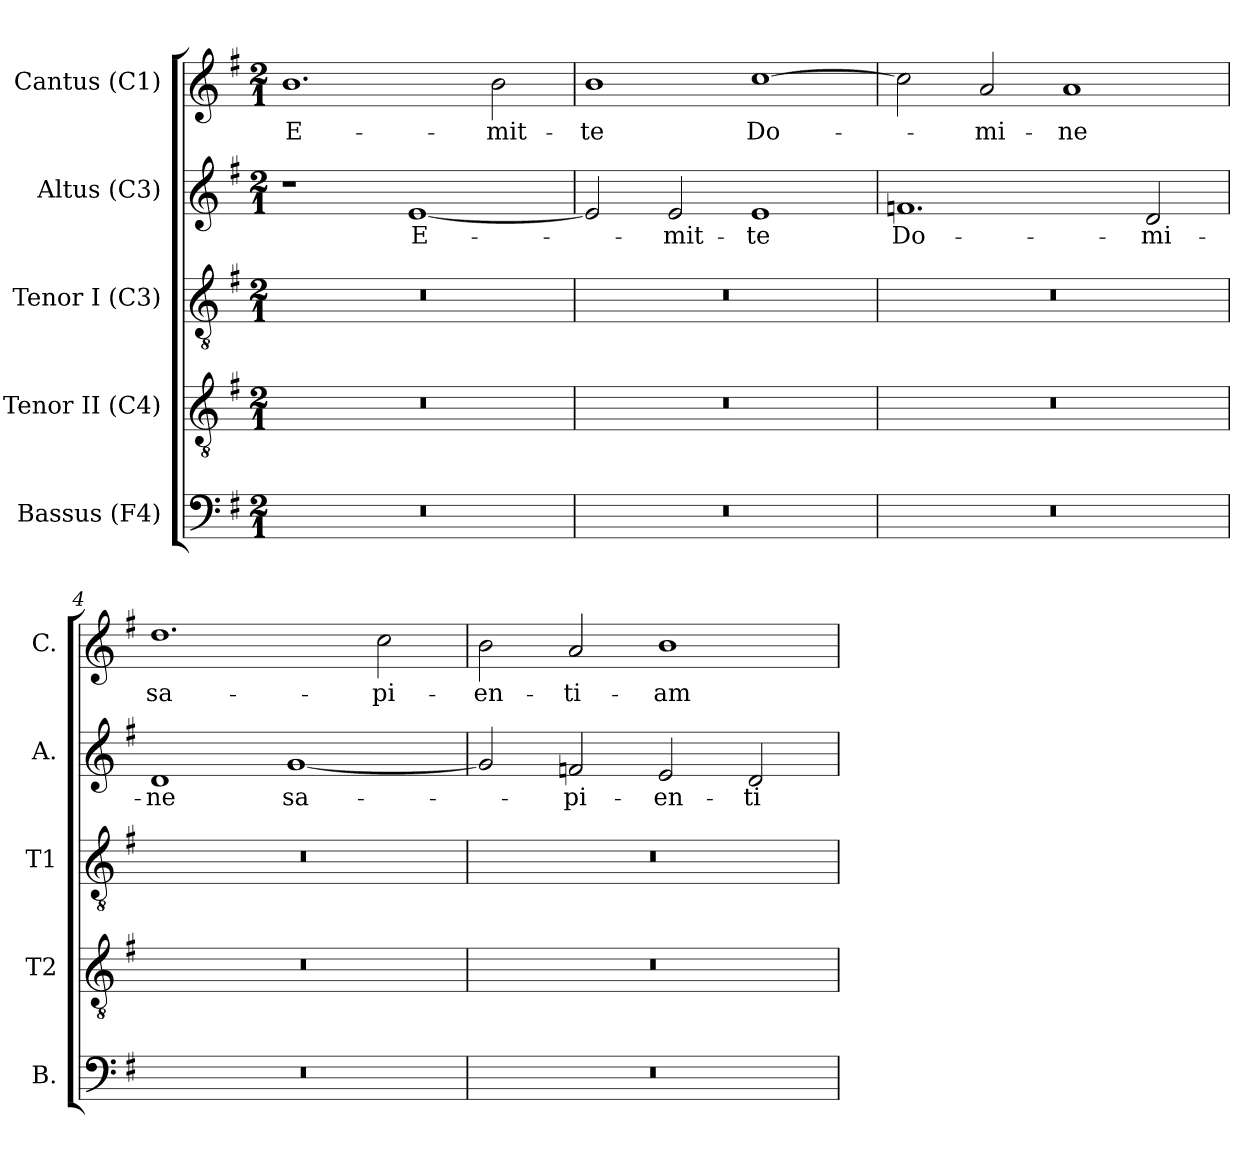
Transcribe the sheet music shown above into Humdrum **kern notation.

**kern	**kern	**kern	**kern	**text	**kern	**text
*part5	*part4	*part3	*part2	*part2	*part1	*part1
*staff5	*staff4	*staff3	*staff2	*staff2	*staff1	*staff1
*I"Bassus (F4)	*I"Tenor II (C4)	*I"Tenor I (C3)	*I"Altus (C3)	*	*I"Cantus (C1)	*
*I'B.	*I'T2	*I'T1	*I'A.	*	*I'C.	*
!!LO:PB:g=z
*clefF4	*clefGv2	*clefGv2	*clefG2	*	*clefG2	*
*	*	*ITrd7c12	*ITrd7c12	*	*	*
*k[f#]	*k[f#]	*k[f#]	*k[f#]	*	*k[f#]	*
*G:	*G:	*G:	*G:	*	*G:	*
*M2/1	*M2/1	*M2/1	*M2/1	*	*M2/1	*
=1	=1	=1	=1	=1	=1	=1
!LO:N:vis=1	!LO:N:vis=1	!LO:N:vis=1	!	!	!	!
!	!	!	!	!	!	!LO:LY:b:color=#000000
0r	0r	0r	1r	.	1.bi	E-
!	!	!	!	!LO:LY:b:color=#000000	!	!
.	.	.	[1Ei	E-	.	.
!	!	!	!	!	!	!LO:LY:b:color=#000000
.	.	.	.	.	2bi\	-mit-
=2	=2	=2	=2	=2	=2	=2
!LO:N:vis=1	!LO:N:vis=1	!LO:N:vis=1	!	!	!	!
!	!	!	!	!	!	!LO:LY:b:color=#000000
0r	0r	0r	2Ei/]	.	1bi	-te
!	!	!	!	!LO:LY:b:color=#000000	!	!
.	.	.	2Ei/	-mit-	.	.
!	!	!	!	!LO:LY:b:color=#000000	!	!
!	!	!	!	!	!	!LO:LY:b:color=#000000
.	.	.	1Ei	-te	[1cci	Do-
=3	=3	=3	=3	=3	=3	=3
!LO:N:vis=1	!LO:N:vis=1	!LO:N:vis=1	!	!	!	!
!	!	!	!	!LO:LY:b:color=#000000	!	!
0r	0r	0r	1.Fni	Do-	2cci\]	.
!	!	!	!	!	!	!LO:LY:b:color=#000000
.	.	.	.	.	2ai/	-mi-
!	!	!	!	!	!	!LO:LY:b:color=#000000
.	.	.	.	.	1ai	-ne
!	!	!	!	!LO:LY:b:color=#000000	!	!
.	.	.	2Di/	-mi-	.	.
=4	=4	=4	=4	=4	=4	=4
!LO:N:vis=1	!LO:N:vis=1	!LO:N:vis=1	!	!	!	!
!	!	!	!	!LO:LY:b:color=#000000	!	!
!	!	!	!	!	!	!LO:LY:b:color=#000000
0r	0r	0r	1Di	-ne	1.ddi	sa-
!	!	!	!	!LO:LY:b:color=#000000	!	!
.	.	.	[1Gi	sa-	.	.
!	!	!	!	!	!	!LO:LY:b:color=#000000
.	.	.	.	.	2cci\	-pi-
=5	=5	=5	=5	=5	=5	=5
!LO:N:vis=1	!LO:N:vis=1	!LO:N:vis=1	!	!	!	!
!	!	!	!	!	!	!LO:LY:b:color=#000000
0r	0r	0r	2Gi/]	.	2bi\	-en-
!	!	!	!	!LO:LY:b:color=#000000	!	!
!	!	!	!	!	!	!LO:LY:b:color=#000000
.	.	.	2Fi/	-pi-	2ai/	-ti-
!	!	!	!	!LO:LY:b:color=#000000	!	!
!	!	!	!	!	!	!LO:LY:b:color=#000000
.	.	.	2Ei/	-en-	1bi	-am
!	!	!	!	!LO:LY:b:color=#000000	!	!
.	.	.	2Di/	-ti-	.	.
=	=	=	=	=	=	=
*-	*-	*-	*-	*-	*-	*-
